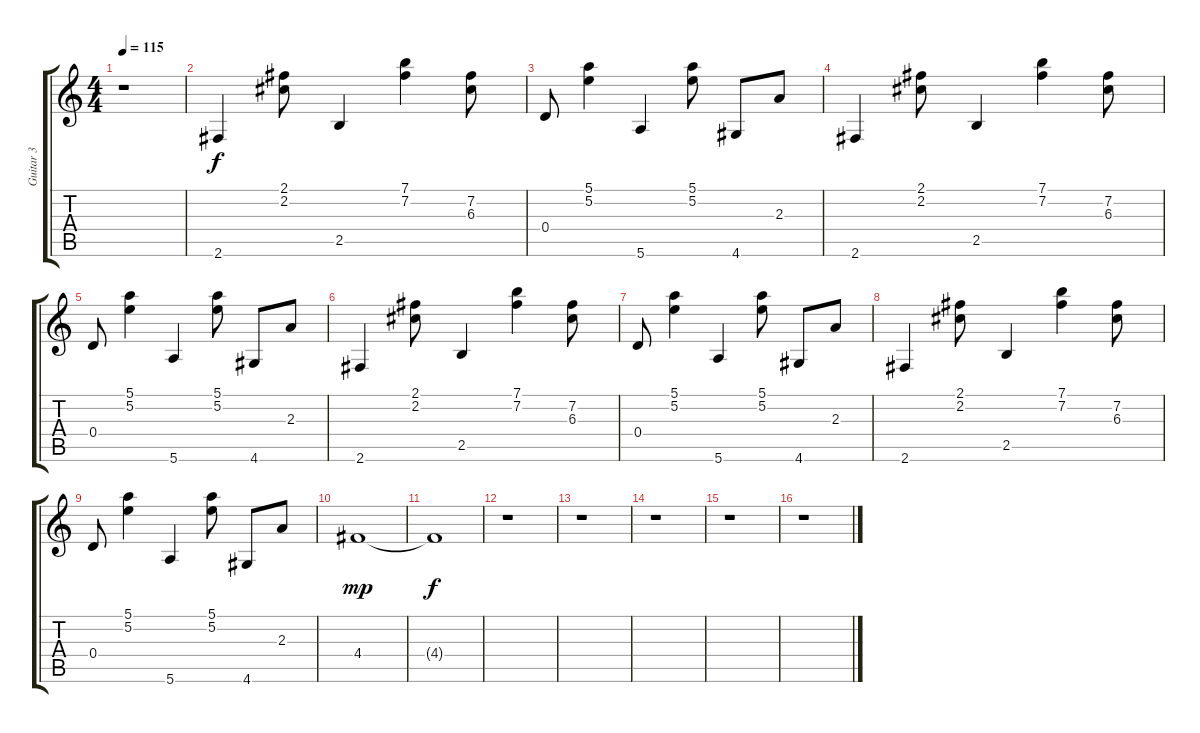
\track ("Guitar 3" "Guitar 3") {instrument distortionguitar}
\staff {score tabs}
\tuning (E4 B3 G3 D3 A2 E2) {hide}
\ts (4 4)
\tempo 115
\clef g2
\ks c
r.1{dy f instrument distortionguitar} |
2.6.4 (2.1 2.2).8 2.5.4 (7.1 7.2).4 (7.2 6.3).8 |
0.4.8 (5.1 5.2).4 5.6.4 (5.1 5.2).8 4.6.8 2.3.8 |
2.6.4 (2.1 2.2).8 2.5.4 (7.1 7.2).4 (7.2 6.3).8 |
0.4.8 (5.1 5.2).4 5.6.4 (5.1 5.2).8 4.6.8 2.3.8 |
2.6.4 (2.1 2.2).8 2.5.4 (7.1 7.2).4 (7.2 6.3).8 |
0.4.8 (5.1 5.2).4 5.6.4 (5.1 5.2).8 4.6.8 2.3.8 |
2.6.4 (2.1 2.2).8 2.5.4 (7.1 7.2).4 (7.2 6.3).8 |
0.4.8 (5.1 5.2).4 5.6.4 (5.1 5.2).8 4.6.8 2.3.8 |
4.4.1{dy mp} |
4.4{t}.1{dy f} |
r.1 |
r.1 |
r.1 |
r.1 |
r.1
